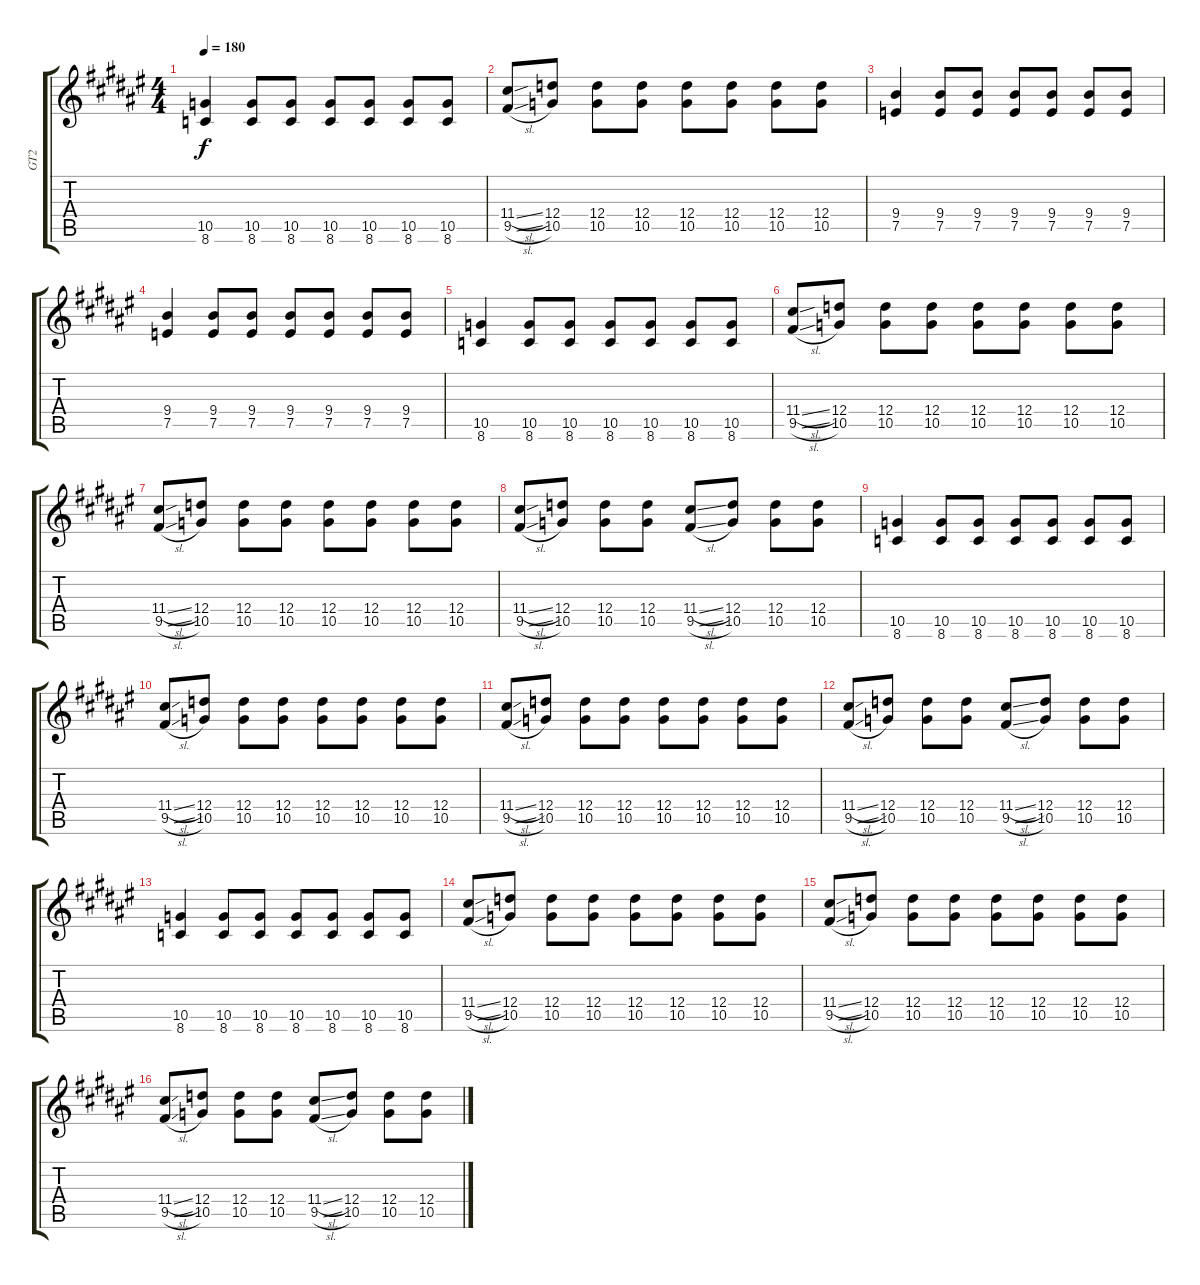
\track ("GT2" "GT2") {instrument distortionguitar}
\staff {score tabs}
\tuning (E4 B3 G3 D3 A2 E2) {hide}
\ts (4 4)
\tempo 180
\clef g2
\ks f#
(10.5 8.6).4{dy f} (10.5 8.6).8 (10.5 8.6).8 (10.5 8.6).8 (10.5 8.6).8 (10.5 8.6).8 (10.5 8.6).8 |
(11.4{sl} 9.5{sl}).8 (12.4 10.5).8 (12.4 10.5).8 (12.4 10.5).8 (12.4 10.5).8 (12.4 10.5).8 (12.4 10.5).8 (12.4 10.5).8 |
(9.4 7.5).4 (9.4 7.5).8 (9.4 7.5).8 (9.4 7.5).8 (9.4 7.5).8 (9.4 7.5).8 (9.4 7.5).8 |
(9.4 7.5).4 (9.4 7.5).8 (9.4 7.5).8 (9.4 7.5).8 (9.4 7.5).8 (9.4 7.5).8 (9.4 7.5).8 |
(10.5 8.6).4 (10.5 8.6).8 (10.5 8.6).8 (10.5 8.6).8 (10.5 8.6).8 (10.5 8.6).8 (10.5 8.6).8 |
(11.4{sl} 9.5{sl}).8 (12.4 10.5).8 (12.4 10.5).8 (12.4 10.5).8 (12.4 10.5).8 (12.4 10.5).8 (12.4 10.5).8 (12.4 10.5).8 |
(11.4{sl} 9.5{sl}).8 (12.4 10.5).8 (12.4 10.5).8 (12.4 10.5).8 (12.4 10.5).8 (12.4 10.5).8 (12.4 10.5).8 (12.4 10.5).8 |
(11.4{sl} 9.5{sl}).8 (12.4 10.5).8 (12.4 10.5).8 (12.4 10.5).8 (11.4{sl} 9.5{sl}).8 (12.4 10.5).8 (12.4 10.5).8 (12.4 10.5).8 |
(10.5 8.6).4 (10.5 8.6).8 (10.5 8.6).8 (10.5 8.6).8 (10.5 8.6).8 (10.5 8.6).8 (10.5 8.6).8 |
(11.4{sl} 9.5{sl}).8 (12.4 10.5).8 (12.4 10.5).8 (12.4 10.5).8 (12.4 10.5).8 (12.4 10.5).8 (12.4 10.5).8 (12.4 10.5).8 |
(11.4{sl} 9.5{sl}).8 (12.4 10.5).8 (12.4 10.5).8 (12.4 10.5).8 (12.4 10.5).8 (12.4 10.5).8 (12.4 10.5).8 (12.4 10.5).8 |
(11.4{sl} 9.5{sl}).8 (12.4 10.5).8 (12.4 10.5).8 (12.4 10.5).8 (11.4{sl} 9.5{sl}).8 (12.4 10.5).8 (12.4 10.5).8 (12.4 10.5).8 |
(10.5 8.6).4 (10.5 8.6).8 (10.5 8.6).8 (10.5 8.6).8 (10.5 8.6).8 (10.5 8.6).8 (10.5 8.6).8 |
(11.4{sl} 9.5{sl}).8 (12.4 10.5).8 (12.4 10.5).8 (12.4 10.5).8 (12.4 10.5).8 (12.4 10.5).8 (12.4 10.5).8 (12.4 10.5).8 |
(11.4{sl} 9.5{sl}).8 (12.4 10.5).8 (12.4 10.5).8 (12.4 10.5).8 (12.4 10.5).8 (12.4 10.5).8 (12.4 10.5).8 (12.4 10.5).8 |
(11.4{sl} 9.5{sl}).8 (12.4 10.5).8 (12.4 10.5).8 (12.4 10.5).8 (11.4{sl} 9.5{sl}).8 (12.4 10.5).8 (12.4 10.5).8 (12.4 10.5).8
